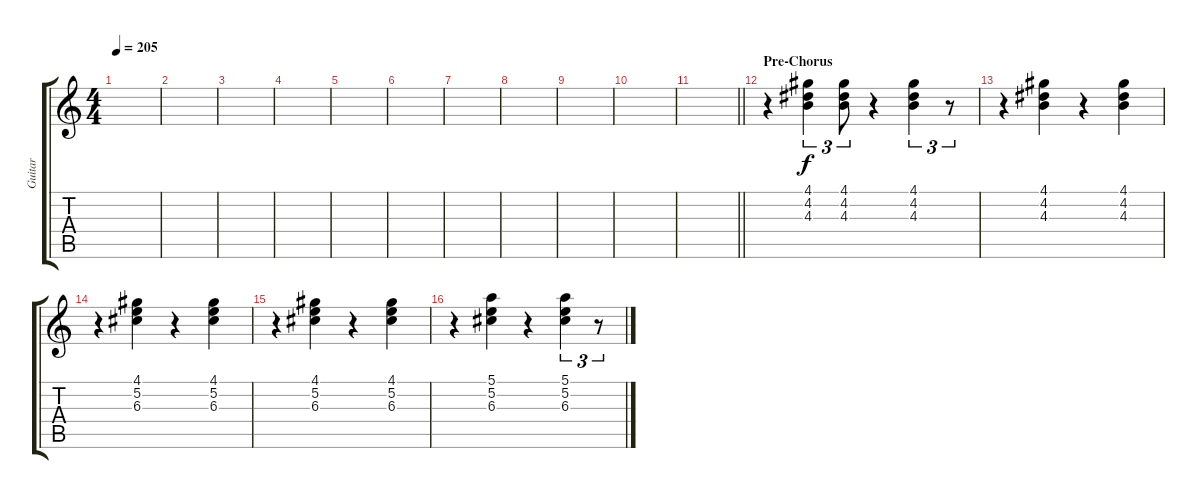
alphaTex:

\track ("Guitar" "Guitar") {instrument distortionguitar}
\staff {score tabs}
\tuning (E4 B3 G3 D3 A2 E2) {hide}
\ts (4 4)
\tempo 205
\clef g2
\ks c
|
|
|
|
|
|
|
|
|
|
\barLineRight lightlight
|
\section ("" "Pre-Chorus")
r.4 (4.1 4.2 4.3).4{tu (3 2)} (4.1 4.2 4.3).8{tu (3 2)} r.4 (4.1 4.2 4.3).4{tu (3 2)} r.8{tu (3 2)} |
r.4 (4.1 4.2 4.3).4 r.4 (4.1 4.2 4.3).4 |
r.4 (4.1 5.2 6.3).4 r.4 (4.1 5.2 6.3).4 |
r.4 (4.1 5.2 6.3).4 r.4 (4.1 5.2 6.3).4 |
r.4 (5.1 5.2 6.3).4 r.4 (5.1 5.2 6.3).4{tu (3 2)} r.8{tu (3 2)}
